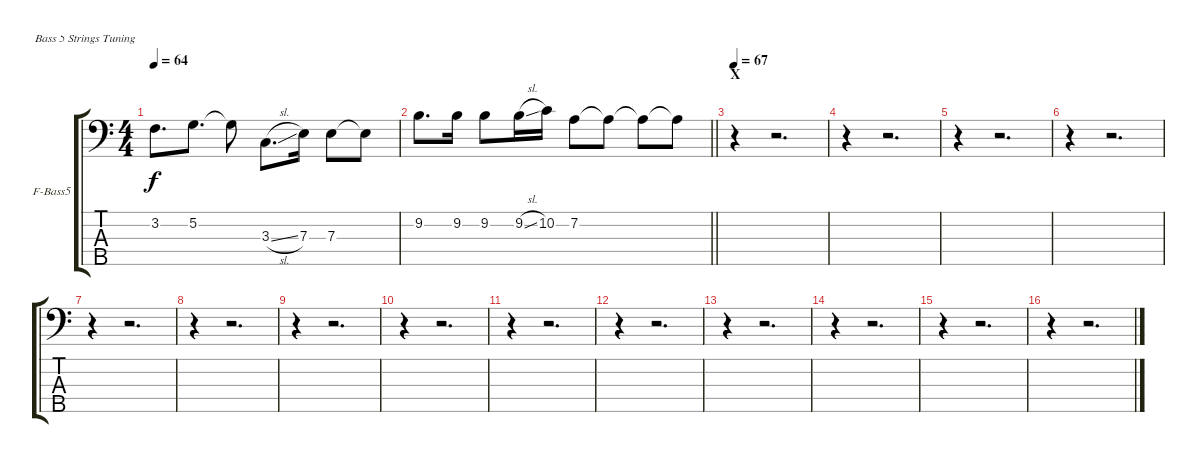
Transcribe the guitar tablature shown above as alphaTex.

\bracketExtendMode groupsimilarinstruments
\firstSystemTrackNameOrientation horizontal
\otherSystemsTrackNameOrientation horizontal
\track ("Johan DeFarfalla - Bass" "F-Bass5") {instrument fretlessbass}
\staff {score tabs}
\tuning (G2 D2 A1 E1 B0)
\ts (4 4)
\tempo 64
\clef f4
\ks c
3.2.8{d dy f} 5.2.8{d} 5.2{t}.8 3.3{sl}.8{d} 7.3.16 7.3.8 7.3{t}.8 |
\barLineRight lightlight
9.2.8{d} 9.2.16 9.2.8 9.2{sl}.16 10.2.16 7.2.8 7.2{t}.8 7.2{t}.8 7.2{t}.8 |
\section ("" "X")
\tempo 67
r.4 r.2{d} |
r.4 r.2{d} |
r.4 r.2{d} |
r.4 r.2{d} |
r.4 r.2{d} |
r.4 r.2{d} |
r.4 r.2{d} |
r.4 r.2{d} |
r.4 r.2{d} |
r.4 r.2{d} |
r.4 r.2{d} |
r.4 r.2{d} |
r.4 r.2{d} |
r.4 r.2{d}
